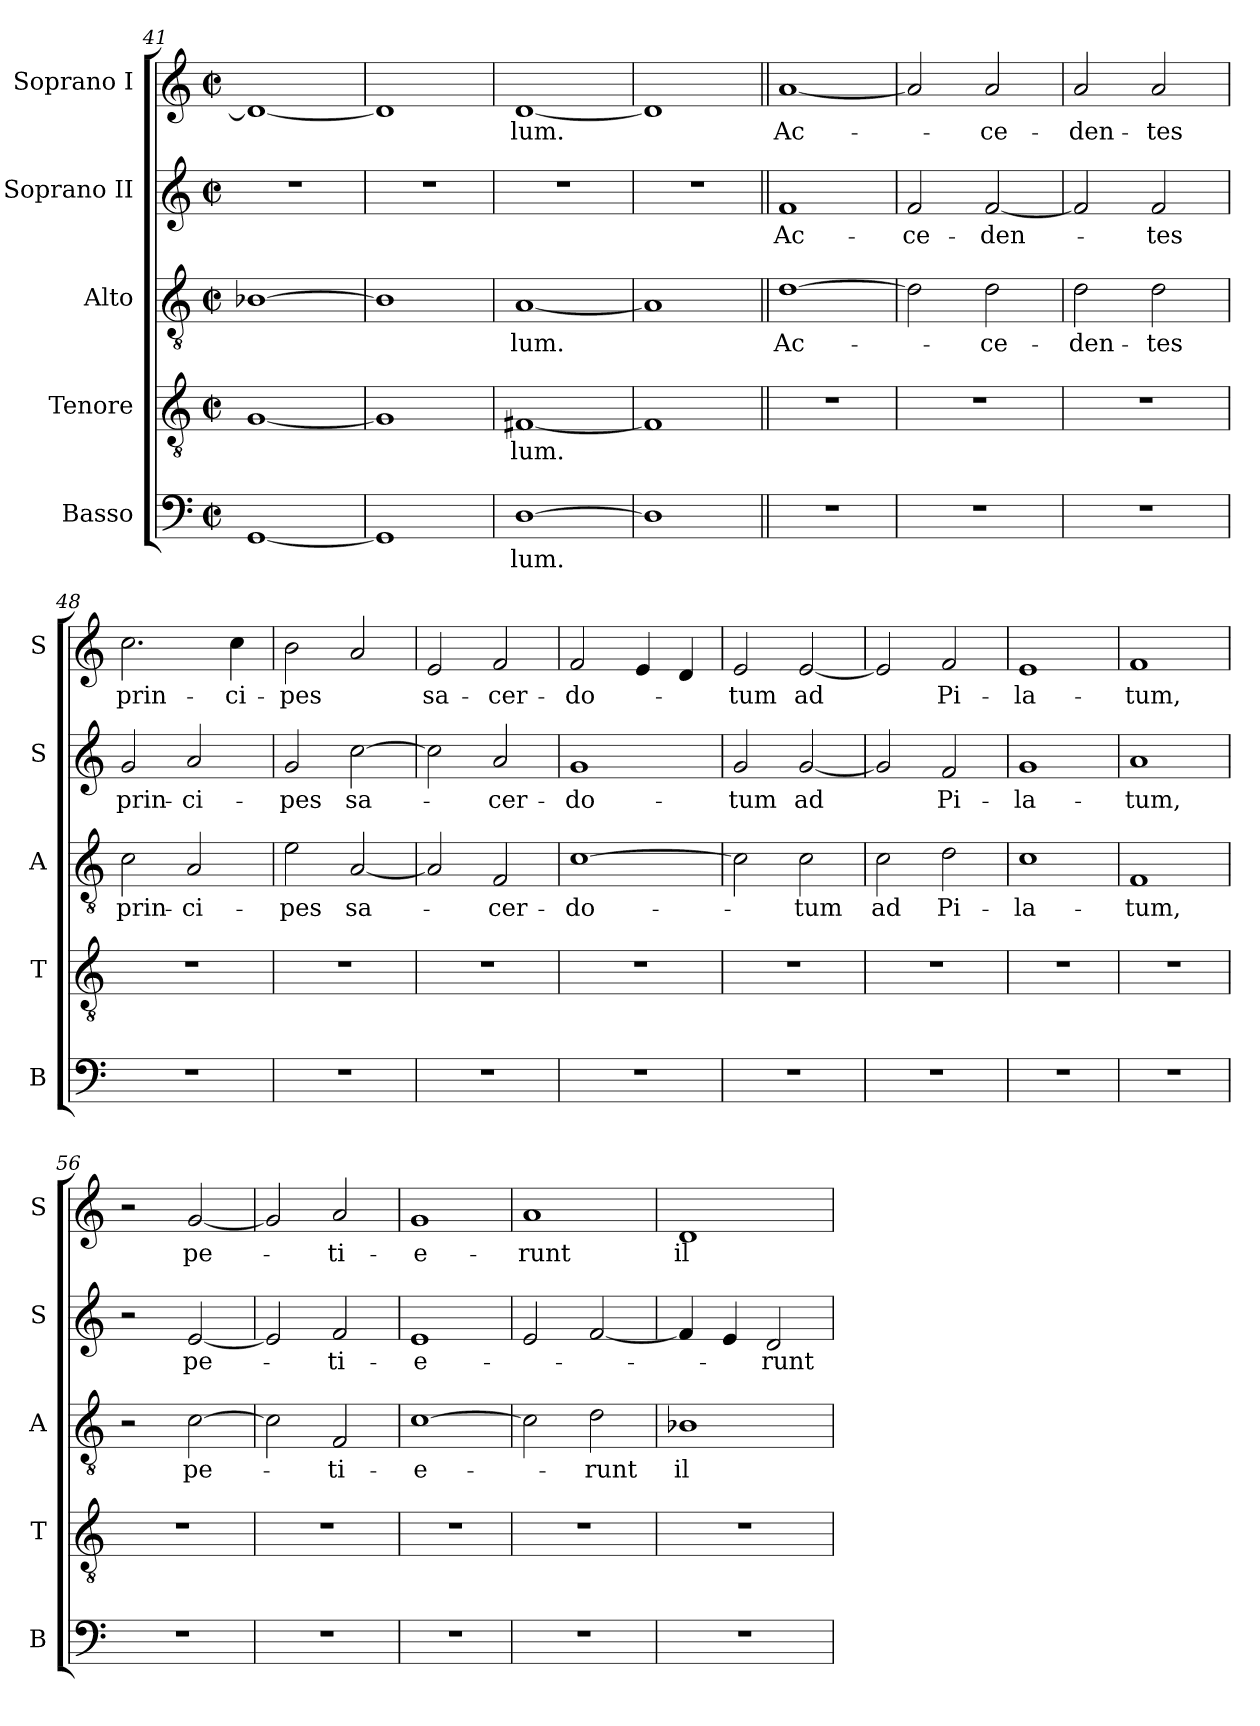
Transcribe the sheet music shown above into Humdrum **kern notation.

**kern	**text	**kern	**text	**kern	**text	**kern	**text	**kern	**text
*part5	*part5	*part4	*part4	*part3	*part3	*part2	*part2	*part1	*part1
*staff5	*staff5	*staff4	*staff4	*staff3	*staff3	*staff2	*staff2	*staff1	*staff1
*I"Basso	*	*I"Tenore	*	*I"Alto	*	*I"Soprano II	*	*I"Soprano I	*
*I'B	*	*I'T	*	*I'A	*	*I'S	*	*I'S	*
*clefF4	*	*clefGv2	*	*clefGv2	*	*clefG2	*	*clefG2	*
*k[]	*	*k[]	*	*k[]	*	*k[]	*	*k[]	*
*M2/2	*	*M2/2	*	*M2/2	*	*M2/2	*	*M2/2	*
*met(c|)	*	*met(c|)	*	*met(c|)	*	*met(c|)	*	*met(c|)	*
=41	=41	=41	=41	=41	=41	=41	=41	=41	=41
[1GG	.	[1G	.	[1B-X	.	1r	.	1d_	.
=42	=42	=42	=42	=42	=42	=42	=42	=42	=42
1GG]	.	1G]	.	1B-]	.	1r	.	1d]	.
=43	=43	=43	=43	=43	=43	=43	=43	=43	=43
[1D	-lum.	[1F#X	-lum.	[1A	-lum.	1r	.	[1d	-lum.
=44	=44	=44	=44	=44	=44	=44	=44	=44	=44
1D]	.	1F#]	.	1A]	.	1r	.	1d]	.
=45||	=45||	=45||	=45||	=45||	=45||	=45||	=45||	=45||	=45||
1r	.	1r	.	[1d	Ac-	1f	Ac-	[1a	Ac-
=46	=46	=46	=46	=46	=46	=46	=46	=46	=46
1r	.	1r	.	2d\]	.	2f/	-ce-	2a/]	.
.	.	.	.	2d\	-ce-	[2f/	-den-	2a/	-ce-
=47	=47	=47	=47	=47	=47	=47	=47	=47	=47
1r	.	1r	.	2d\	-den-	2f/]	.	2a/	-den-
.	.	.	.	2d\	-tes	2f/	-tes	2a/	-tes
=48	=48	=48	=48	=48	=48	=48	=48	=48	=48
1r	.	1r	.	2c\	prin-	2g/	prin-	2.cc\	prin-
.	.	.	.	2A/	-ci-	2a/	-ci-	.	.
.	.	.	.	.	.	.	.	4cc\	-ci-
=49	=49	=49	=49	=49	=49	=49	=49	=49	=49
1r	.	1r	.	2e\	-pes	2g/	-pes	2b\	-pes
.	.	.	.	[2A/	sa-	[2cc\	sa-	2a/	.
=50	=50	=50	=50	=50	=50	=50	=50	=50	=50
1r	.	1r	.	2A/]	.	2cc\]	.	2e/	sa-
.	.	.	.	2F/	-cer-	2a/	-cer-	2f/	-cer-
=51	=51	=51	=51	=51	=51	=51	=51	=51	=51
1r	.	1r	.	[1c	-do-	1g	-do-	2f/	-do-
.	.	.	.	.	.	.	.	4e/	.
.	.	.	.	.	.	.	.	4d/	.
=52	=52	=52	=52	=52	=52	=52	=52	=52	=52
1r	.	1r	.	2c\]	.	2g/	-tum	2e/	-tum
.	.	.	.	2c\	-tum	[2g/	ad	[2e/	ad
=53	=53	=53	=53	=53	=53	=53	=53	=53	=53
1r	.	1r	.	2c\	ad	2g/]	.	2e/]	.
.	.	.	.	2d\	Pi-	2f/	Pi-	2f/	Pi-
=54	=54	=54	=54	=54	=54	=54	=54	=54	=54
1r	.	1r	.	1c	-la-	1g	-la-	1e	-la-
=55	=55	=55	=55	=55	=55	=55	=55	=55	=55
1r	.	1r	.	1F	-tum,	1a	-tum,	1f	-tum,
=56	=56	=56	=56	=56	=56	=56	=56	=56	=56
1r	.	1r	.	2r	.	2r	.	2r	.
.	.	.	.	[2c\	pe-	[2e/	pe-	[2g/	pe-
=57	=57	=57	=57	=57	=57	=57	=57	=57	=57
1r	.	1r	.	2c\]	.	2e/]	.	2g/]	.
.	.	.	.	2F/	-ti-	2f/	-ti-	2a/	-ti-
=58	=58	=58	=58	=58	=58	=58	=58	=58	=58
1r	.	1r	.	[1c	-e-	1e	-e-	1g	-e-
=59	=59	=59	=59	=59	=59	=59	=59	=59	=59
1r	.	1r	.	2c\]	.	2e/	.	1a	-runt
.	.	.	.	2d\	-runt	[2f/	.	.	.
=60	=60	=60	=60	=60	=60	=60	=60	=60	=60
1r	.	1r	.	1B-X	il-	4f/]	.	1d	il-
.	.	.	.	.	.	4e/	.	.	.
.	.	.	.	.	.	2d/	-runt	.	.
=	=	=	=	=	=	=	=	=	=
*-	*-	*-	*-	*-	*-	*-	*-	*-	*-
